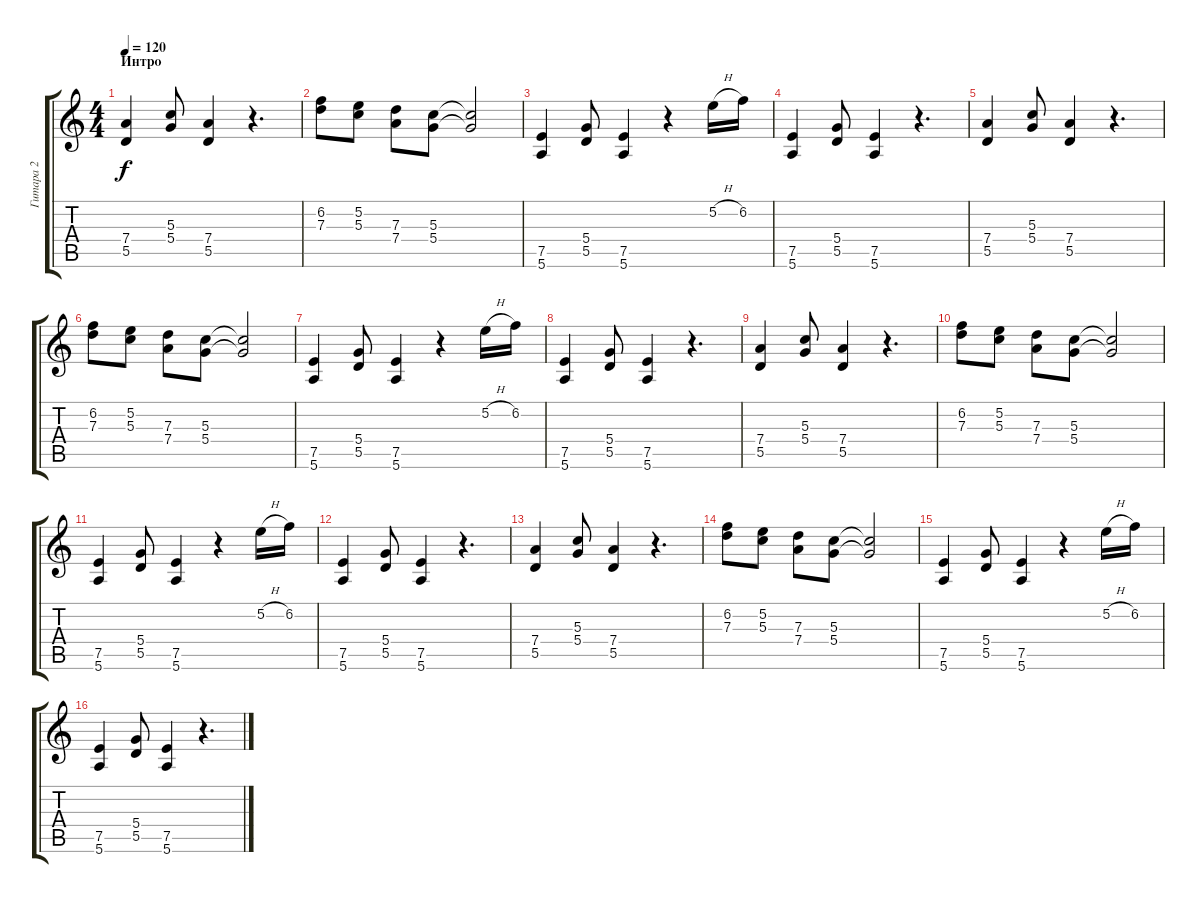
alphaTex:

\track ("Гитара 2" "Гитара 2") {instrument distortionguitar}
\staff {score tabs}
\tuning (E4 B3 G3 D3 A2 E2) {hide}
\ts (4 4)
\section ("" "Интро")
\tempo 120
\clef g2
\ks c
(7.4 5.5).4{dy f instrument distortionguitar} (5.3 5.4).8 (7.4 5.5).4 r.4{d} |
(6.2 7.3).8 (5.2 5.3).8 (7.3 7.4).8 (5.3 5.4).8 (5.3{t} 5.4{t}).2 |
(7.5 5.6).4 (5.4 5.5).8 (7.5 5.6).4 r.4 5.2{h}.16 6.2.16 |
(7.5 5.6).4 (5.4 5.5).8 (7.5 5.6).4 r.4{d} |
(7.4 5.5).4 (5.3 5.4).8 (7.4 5.5).4 r.4{d} |
(6.2 7.3).8 (5.2 5.3).8 (7.3 7.4).8 (5.3 5.4).8 (5.3{t} 5.4{t}).2 |
(7.5 5.6).4 (5.4 5.5).8 (7.5 5.6).4 r.4 5.2{h}.16 6.2.16 |
(7.5 5.6).4 (5.4 5.5).8 (7.5 5.6).4 r.4{d} |
(7.4 5.5).4 (5.3 5.4).8 (7.4 5.5).4 r.4{d} |
(6.2 7.3).8 (5.2 5.3).8 (7.3 7.4).8 (5.3 5.4).8 (5.3{t} 5.4{t}).2 |
(7.5 5.6).4 (5.4 5.5).8 (7.5 5.6).4 r.4 5.2{h}.16 6.2.16 |
(7.5 5.6).4 (5.4 5.5).8 (7.5 5.6).4 r.4{d} |
(7.4 5.5).4 (5.3 5.4).8 (7.4 5.5).4 r.4{d} |
(6.2 7.3).8 (5.2 5.3).8 (7.3 7.4).8 (5.3 5.4).8 (5.3{t} 5.4{t}).2 |
(7.5 5.6).4 (5.4 5.5).8 (7.5 5.6).4 r.4 5.2{h}.16 6.2.16 |
(7.5 5.6).4 (5.4 5.5).8 (7.5 5.6).4 r.4{d}
